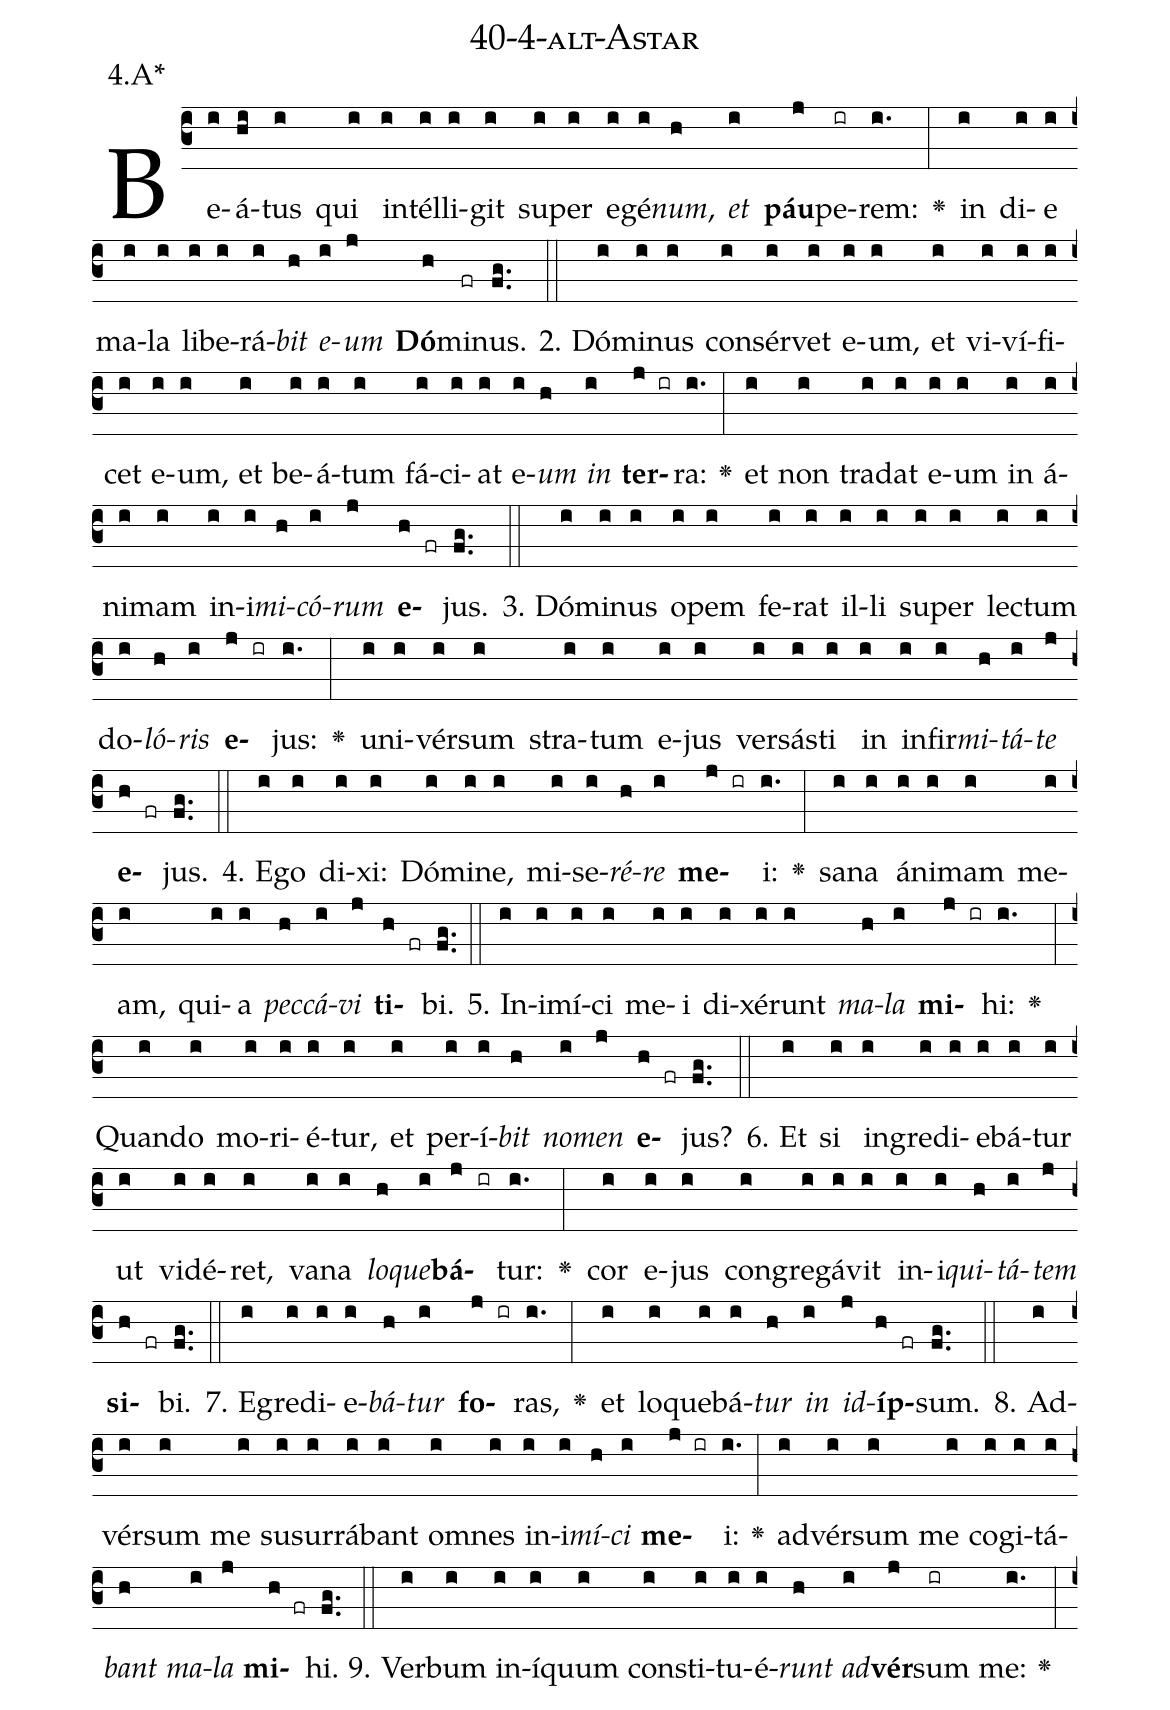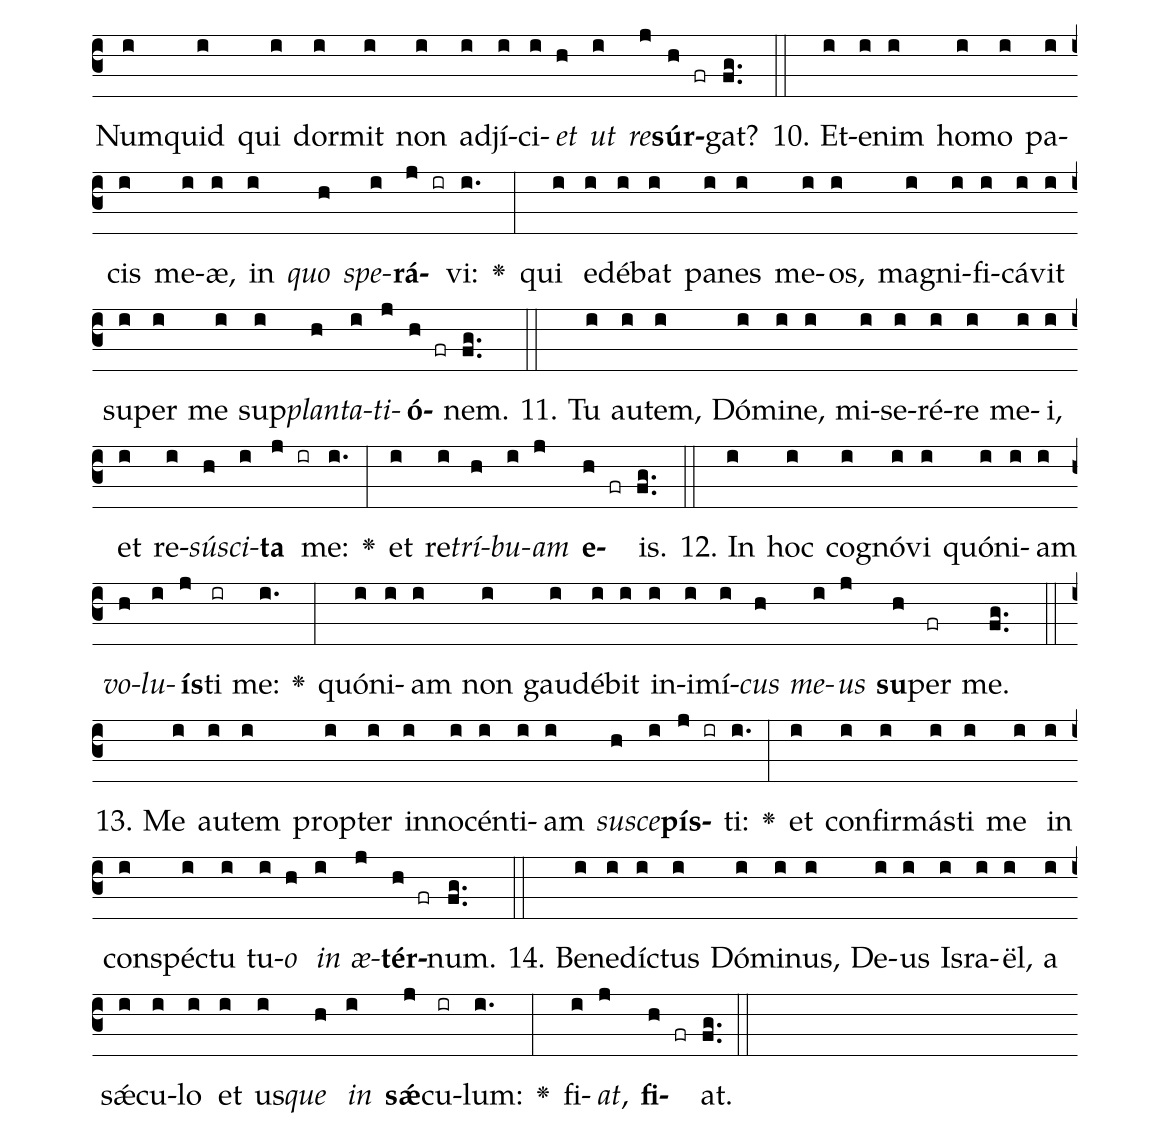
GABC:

name: 40-4-alt-Astar;
annotation: 4.A*;
%%
(c3)Be(i)á(hi)tus(i) qui(i) in(i)tél(i)li(i)git(i) su(i)per(i) e(i)gé(i)<i>num</i>,(h) <i>et</i>(i) <b>páu</b>(j)pe(ir)rem:(i.) <v>\greheightstar</v>(:) in(i) di(i)e(i) ma(i)la(i) li(i)be(i)rá(i)<i>bit</i>(h) <i>e</i>(i)<i>um</i>(j) <b>Dó</b>(h)mi(fr)nus.(fg..) (::)
2. Dó(i)mi(i)nus(i) con(i)sér(i)vet(i) e(i)um,(i) et(i) vi(i)ví(i)fi(i)cet(i) e(i)um,(i) et(i) be(i)á(i)tum(i) fá(i)ci(i)at(i) e(i)<i>um</i>(h) <i>in</i>(i) <b>ter</b>(j ir)ra:(i.) <v>\greheightstar</v>(:) et(i) non(i) tra(i)dat(i) e(i)um(i) in(i) á(i)ni(i)mam(i) in(i)i(i)<i>mi</i>(h)<i>có</i>(i)<i>rum</i>(j) <b>e</b>(h fr)jus.(fg..) (::)
3. Dó(i)mi(i)nus(i) o(i)pem(i) fe(i)rat(i) il(i)li(i) su(i)per(i) lec(i)tum(i) do(i)<i>ló</i>(h)<i>ris</i>(i) <b>e</b>(j ir)jus:(i.) <v>\greheightstar</v>(:) u(i)ni(i)vér(i)sum(i) stra(i)tum(i) e(i)jus(i) ver(i)sás(i)ti(i) in(i) in(i)fir(i)<i>mi</i>(h)<i>tá</i>(i)<i>te</i>(j) <b>e</b>(h fr)jus.(fg..) (::)
4. E(i)go(i) di(i)xi:(i) Dó(i)mi(i)ne,(i) mi(i)se(i)<i>ré</i>(h)<i>re</i>(i) <b>me</b>(j ir)i:(i.) <v>\greheightstar</v>(:) sa(i)na(i) á(i)ni(i)mam(i) me(i)am,(i) qui(i)a(i) <i>pec</i>(h)<i>cá</i>(i)<i>vi</i>(j) <b>ti</b>(h fr)bi.(fg..) (::)
5. In(i)i(i)mí(i)ci(i) me(i)i(i) di(i)xé(i)runt(i) <i>ma</i>(h)<i>la</i>(i) <b>mi</b>(j ir)hi:(i.) <v>\greheightstar</v>(:) Quan(i)do(i) mo(i)ri(i)é(i)tur,(i) et(i) per(i)í(i)<i>bit</i>(h) <i>no</i>(i)<i>men</i>(j) <b>e</b>(h fr)jus?(fg..) (::)
6. Et(i) si(i) in(i)gre(i)di(i)e(i)bá(i)tur(i) ut(i) vi(i)dé(i)ret,(i) va(i)na(i) <i>lo</i>(h)<i>que</i>(i)<b>bá</b>(j ir)tur:(i.) <v>\greheightstar</v>(:) cor(i) e(i)jus(i) con(i)gre(i)gá(i)vit(i) in(i)i(i)<i>qui</i>(h)<i>tá</i>(i)<i>tem</i>(j) <b>si</b>(h fr)bi.(fg..) (::)
7. E(i)gre(i)di(i)e(i)<i>bá</i>(h)<i>tur</i>(i) <b>fo</b>(j ir)ras,(i.) <v>\greheightstar</v>(:) et(i) lo(i)que(i)bá(i)<i>tur</i>(h) <i>in</i>(i) <i>id</i>(j)<b>íp</b>(h fr)sum.(fg..) (::)
8. Ad(i)vér(i)sum(i) me(i) su(i)sur(i)rá(i)bant(i) om(i)nes(i) in(i)i(i)<i>mí</i>(h)<i>ci</i>(i) <b>me</b>(j ir)i:(i.) <v>\greheightstar</v>(:) ad(i)vér(i)sum(i) me(i) co(i)gi(i)tá(i)<i>bant</i>(h) <i>ma</i>(i)<i>la</i>(j) <b>mi</b>(h fr)hi.(fg..) (::)
9. Ver(i)bum(i) in(i)í(i)quum(i) con(i)sti(i)tu(i)é(i)<i>runt</i>(h) <i>ad</i>(i)<b>vér</b>(j)sum(ir) me:(i.) <v>\greheightstar</v>(:) Num(i)quid(i) qui(i) dor(i)mit(i) non(i) ad(i)jí(i)ci(i)<i>et</i>(h) <i>ut</i>(i) <i>re</i>(j)<b>súr</b>(h fr)gat?(fg..) (::)
10. Et(i)e(i)nim(i) ho(i)mo(i) pa(i)cis(i) me(i)æ,(i) in(i) <i>quo</i>(h) <i>spe</i>(i)<b>rá</b>(j ir)vi:(i.) <v>\greheightstar</v>(:) qui(i) e(i)dé(i)bat(i) pa(i)nes(i) me(i)os,(i) ma(i)gni(i)fi(i)cá(i)vit(i) su(i)per(i) me(i) sup(i)<i>plan</i>(h)<i>ta</i>(i)<i>ti</i>(j)<b>ó</b>(h fr)nem.(fg..) (::)
11. Tu(i) au(i)tem,(i) Dó(i)mi(i)ne,(i) mi(i)se(i)ré(i)re(i) me(i)i,(i) et(i) re(i)<i>sú</i>(h)<i>sci</i>(i)<b>ta</b>(j ir) me:(i.) <v>\greheightstar</v>(:) et(i) re(i)<i>trí</i>(h)<i>bu</i>(i)<i>am</i>(j) <b>e</b>(h fr)is.(fg..) (::)
12. In(i) hoc(i) co(i)gnó(i)vi(i) quón(i)i(i)am(i) <i>vo</i>(h)<i>lu</i>(i)<b>ís</b>(j)ti(ir) me:(i.) <v>\greheightstar</v>(:) quón(i)i(i)am(i) non(i) gau(i)dé(i)bit(i) in(i)i(i)mí(i)<i>cus</i>(h) <i>me</i>(i)<i>us</i>(j) <b>su</b>(h)per(fr) me.(fg..) (::)
13. Me(i) au(i)tem(i) prop(i)ter(i) in(i)no(i)cén(i)ti(i)am(i) <i>su</i>(h)<i>sce</i>(i)<b>pís</b>(j ir)ti:(i.) <v>\greheightstar</v>(:) et(i) con(i)fir(i)más(i)ti(i) me(i) in(i) con(i)spéc(i)tu(i) tu(i)<i>o</i>(h) <i>in</i>(i) <i>æ</i>(j)<b>tér</b>(h fr)num.(fg..) (::)
14. Be(i)ne(i)díc(i)tus(i) Dó(i)mi(i)nus,(i) De(i)us(i) Is(i)ra(i)ël,(i) a(i) sǽ(i)cu(i)lo(i) et(i) us(i)<i>que</i>(h) <i>in</i>(i) <b>sǽ</b>(j)cu(ir)lum:(i.) <v>\greheightstar</v>(:) fi(i)<i>at</i>,(j) <b>fi</b>(h fr)at.(fg..) (::)
